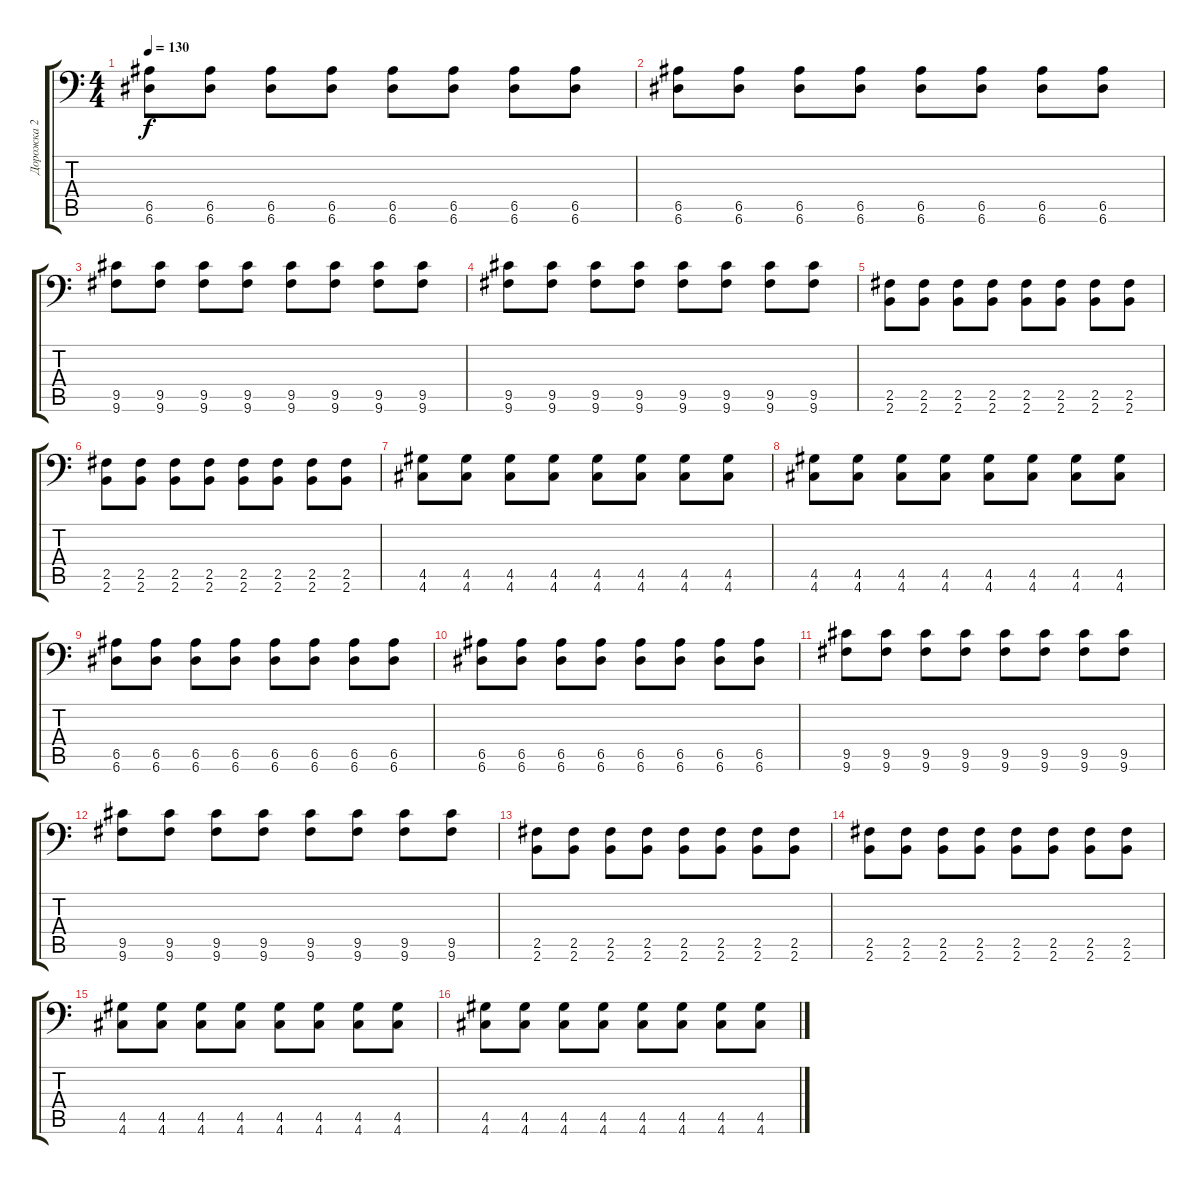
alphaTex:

\track ("Дорожка 2" "Дорожка 2") {instrument distortionguitar}
\staff {score tabs}
\tuning (B3 Gb3 D3 A2 E2 A1) {hide}
\ts (4 4)
\tempo 130
\clef f4
\ks c
(6.5 6.6).8{dy f} (6.5 6.6).8 (6.5 6.6).8 (6.5 6.6).8 (6.5 6.6).8 (6.5 6.6).8 (6.5 6.6).8 (6.5 6.6).8 |
(6.5 6.6).8 (6.5 6.6).8 (6.5 6.6).8 (6.5 6.6).8 (6.5 6.6).8 (6.5 6.6).8 (6.5 6.6).8 (6.5 6.6).8 |
(9.5 9.6).8 (9.5 9.6).8 (9.5 9.6).8 (9.5 9.6).8 (9.5 9.6).8 (9.5 9.6).8 (9.5 9.6).8 (9.5 9.6).8 |
(9.5 9.6).8 (9.5 9.6).8 (9.5 9.6).8 (9.5 9.6).8 (9.5 9.6).8 (9.5 9.6).8 (9.5 9.6).8 (9.5 9.6).8 |
(2.5 2.6).8 (2.5 2.6).8 (2.5 2.6).8 (2.5 2.6).8 (2.5 2.6).8 (2.5 2.6).8 (2.5 2.6).8 (2.5 2.6).8 |
(2.5 2.6).8 (2.5 2.6).8 (2.5 2.6).8 (2.5 2.6).8 (2.5 2.6).8 (2.5 2.6).8 (2.5 2.6).8 (2.5 2.6).8 |
(4.5 4.6).8 (4.5 4.6).8 (4.5 4.6).8 (4.5 4.6).8 (4.5 4.6).8 (4.5 4.6).8 (4.5 4.6).8 (4.5 4.6).8 |
(4.5 4.6).8 (4.5 4.6).8 (4.5 4.6).8 (4.5 4.6).8 (4.5 4.6).8 (4.5 4.6).8 (4.5 4.6).8 (4.5 4.6).8 |
(6.5 6.6).8 (6.5 6.6).8 (6.5 6.6).8 (6.5 6.6).8 (6.5 6.6).8 (6.5 6.6).8 (6.5 6.6).8 (6.5 6.6).8 |
(6.5 6.6).8 (6.5 6.6).8 (6.5 6.6).8 (6.5 6.6).8 (6.5 6.6).8 (6.5 6.6).8 (6.5 6.6).8 (6.5 6.6).8 |
(9.5 9.6).8 (9.5 9.6).8 (9.5 9.6).8 (9.5 9.6).8 (9.5 9.6).8 (9.5 9.6).8 (9.5 9.6).8 (9.5 9.6).8 |
(9.5 9.6).8 (9.5 9.6).8 (9.5 9.6).8 (9.5 9.6).8 (9.5 9.6).8 (9.5 9.6).8 (9.5 9.6).8 (9.5 9.6).8 |
(2.5 2.6).8 (2.5 2.6).8 (2.5 2.6).8 (2.5 2.6).8 (2.5 2.6).8 (2.5 2.6).8 (2.5 2.6).8 (2.5 2.6).8 |
(2.5 2.6).8 (2.5 2.6).8 (2.5 2.6).8 (2.5 2.6).8 (2.5 2.6).8 (2.5 2.6).8 (2.5 2.6).8 (2.5 2.6).8 |
(4.5 4.6).8 (4.5 4.6).8 (4.5 4.6).8 (4.5 4.6).8 (4.5 4.6).8 (4.5 4.6).8 (4.5 4.6).8 (4.5 4.6).8 |
(4.5 4.6).8 (4.5 4.6).8 (4.5 4.6).8 (4.5 4.6).8 (4.5 4.6).8 (4.5 4.6).8 (4.5 4.6).8 (4.5 4.6).8
